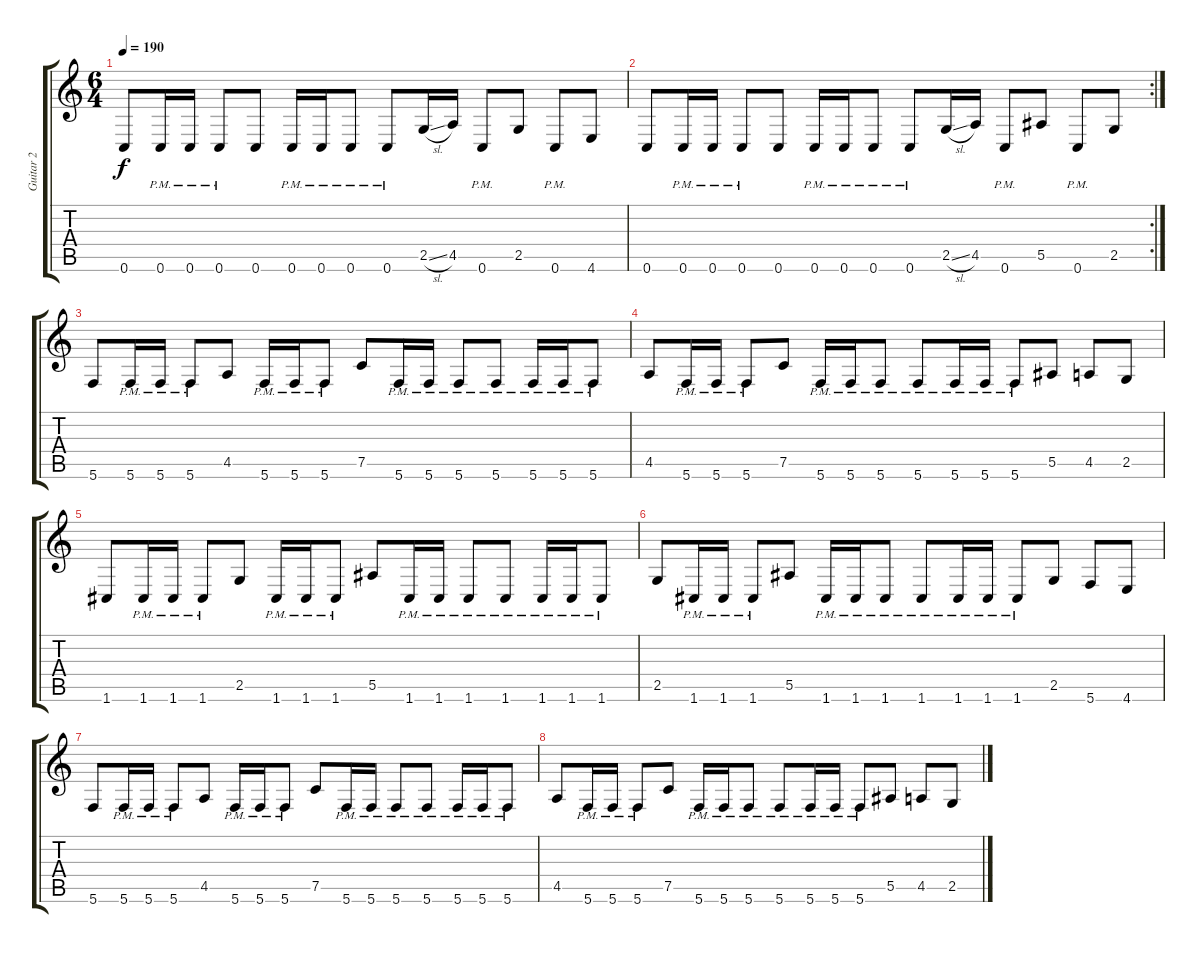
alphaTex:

\track ("Guitar 2" "Guitar 2") {instrument distortionguitar}
\staff {score tabs}
\tuning (C4 G3 Eb3 Bb2 F2 C2) {hide}
\ts (6 4)
\tempo 190
\clef g2
\ks c
0.6.8{dy f} 0.6{pm}.16 0.6{pm}.16 0.6{pm}.8 0.6.8 0.6{pm}.16 0.6{pm}.16 0.6{pm}.8 0.6{pm}.8 2.5{sl}.16 4.5.16 0.6{pm}.8 2.5.8 0.6{pm}.8 4.6.8 |
\rc 2
0.6.8 0.6{pm}.16 0.6{pm}.16 0.6{pm}.8 0.6.8 0.6{pm}.16 0.6{pm}.16 0.6{pm}.8 0.6{pm}.8 2.5{sl}.16 4.5.16 0.6{pm}.8 5.5.8 0.6{pm}.8 2.5.8 |
5.6.8 5.6{pm}.16 5.6{pm}.16 5.6{pm}.8 4.5.8 5.6{pm}.16 5.6{pm}.16 5.6{pm}.8 7.5.8 5.6{pm}.16 5.6{pm}.16 5.6{pm}.8 5.6{pm}.8 5.6{pm}.16 5.6{pm}.16 5.6{pm}.8 |
4.5.8 5.6{pm}.16 5.6{pm}.16 5.6{pm}.8 7.5.8 5.6{pm}.16 5.6{pm}.16 5.6{pm}.8 5.6{pm}.8 5.6{pm}.16 5.6{pm}.16 5.6{pm}.8 5.5.8 4.5.8 2.5.8 |
1.6.8 1.6{pm}.16 1.6{pm}.16 1.6{pm}.8 2.5.8 1.6{pm}.16 1.6{pm}.16 1.6{pm}.8 5.5.8 1.6{pm}.16 1.6{pm}.16 1.6{pm}.8 1.6{pm}.8 1.6{pm}.16 1.6{pm}.16 1.6{pm}.8 |
2.5.8 1.6{pm}.16 1.6{pm}.16 1.6{pm}.8 5.5.8 1.6{pm}.16 1.6{pm}.16 1.6{pm}.8 1.6{pm}.8 1.6{pm}.16 1.6{pm}.16 1.6{pm}.8 2.5.8 5.6.8 4.6.8 |
5.6.8 5.6{pm}.16 5.6{pm}.16 5.6{pm}.8 4.5.8 5.6{pm}.16 5.6{pm}.16 5.6{pm}.8 7.5.8 5.6{pm}.16 5.6{pm}.16 5.6{pm}.8 5.6{pm}.8 5.6{pm}.16 5.6{pm}.16 5.6{pm}.8 |
4.5.8 5.6{pm}.16 5.6{pm}.16 5.6{pm}.8 7.5.8 5.6{pm}.16 5.6{pm}.16 5.6{pm}.8 5.6{pm}.8 5.6{pm}.16 5.6{pm}.16 5.6{pm}.8 5.5.8 4.5.8 2.5.8
